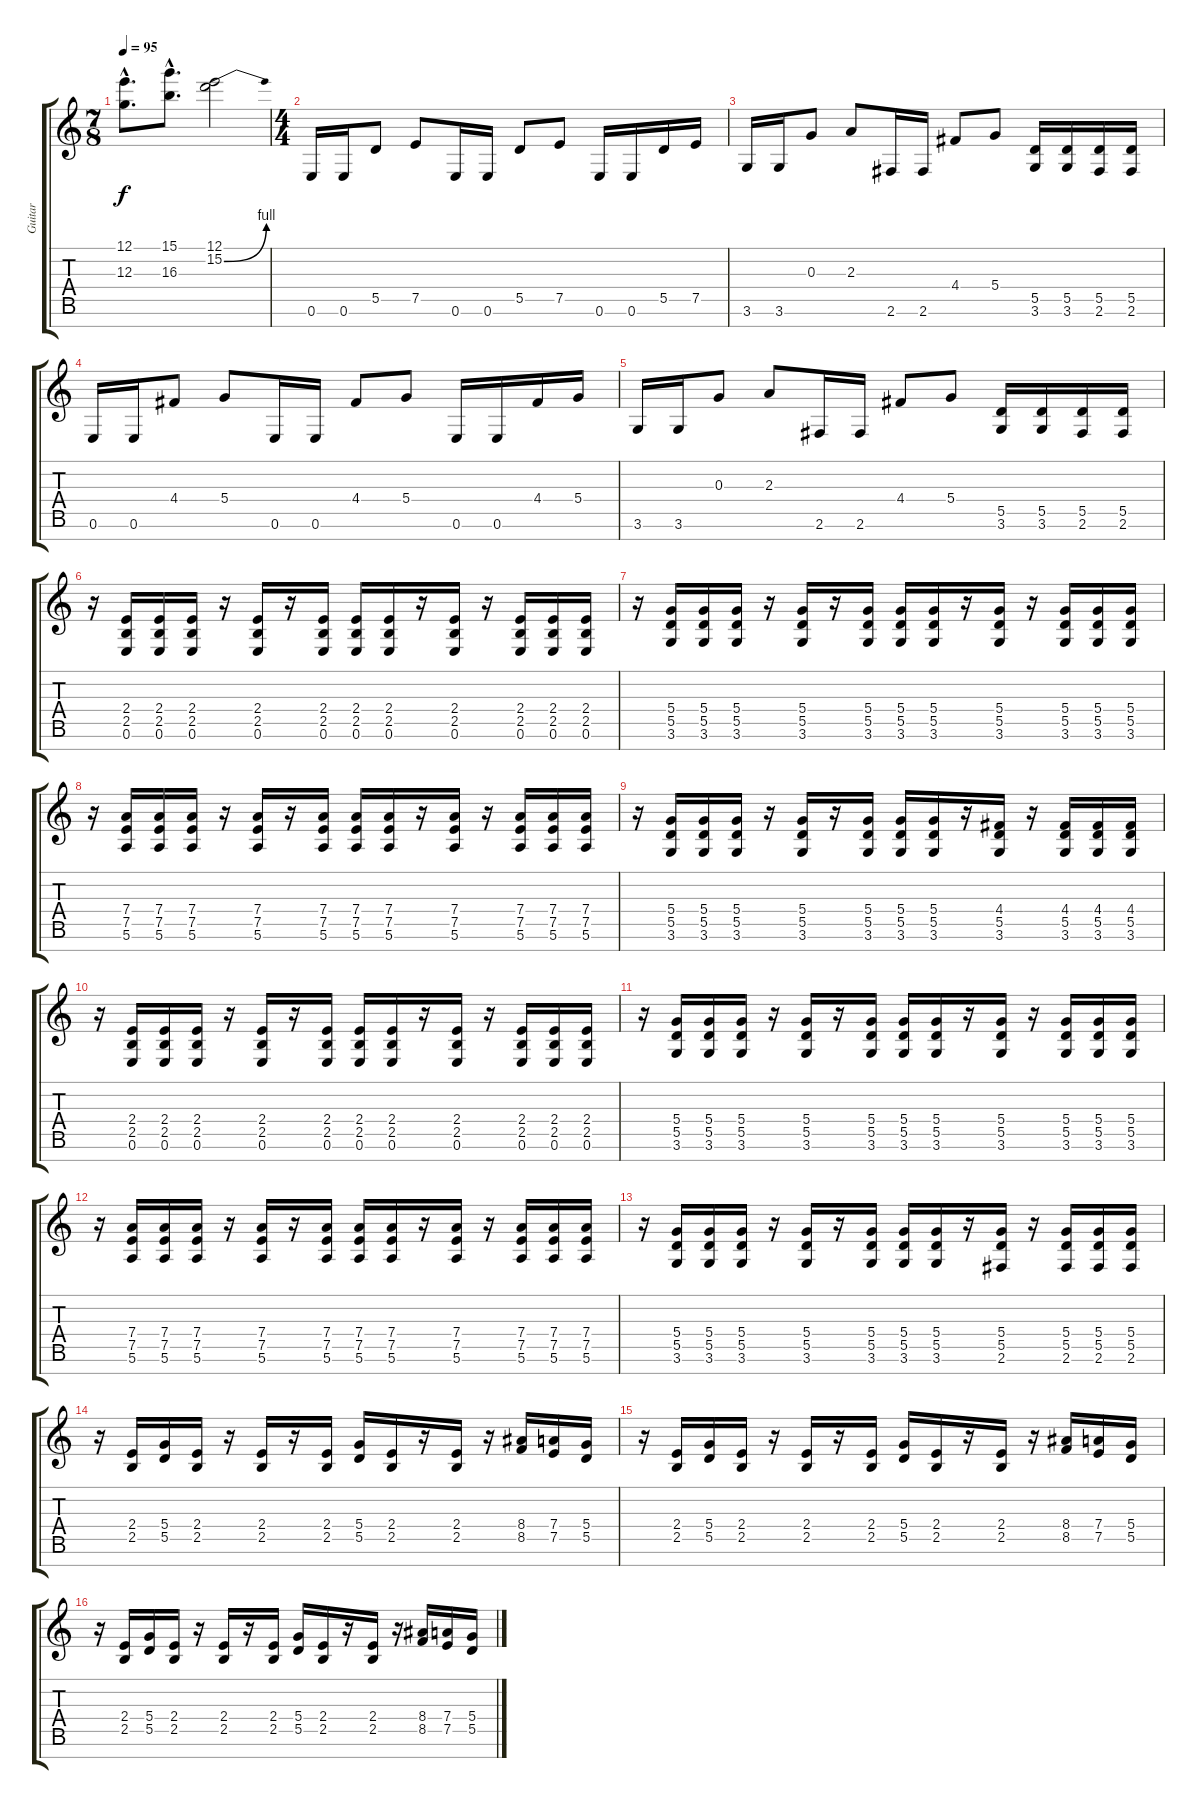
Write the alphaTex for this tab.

\track ("Guitar" "Guitar") {instrument distortionguitar}
\staff {score tabs}
\tuning (E4 B3 G3 D3 A2 E2 B1) {hide}
\ts (7 8)
\tempo 95
\clef g2
\ks c
(12.1{hac} 12.3{hac}).8{d dy f} (15.1{hac} 16.3{hac}).8{d} (12.1 15.2{be (bend 0 0 60 4)}).2 |
\ts (4 4)
0.6.16 0.6.16 5.5.8 7.5.8 0.6.16 0.6.16 5.5.8 7.5.8 0.6.16 0.6.16 5.5.16 7.5.16 |
3.6.16 3.6.16 0.3.8 2.3.8 2.6.16 2.6.16 4.4.8 5.4.8 (5.5 3.6).16 (5.5 3.6).16 (5.5 2.6).16 (5.5 2.6).16 |
0.6.16 0.6.16 4.4.8 5.4.8 0.6.16 0.6.16 4.4.8 5.4.8 0.6.16 0.6.16 4.4.16 5.4.16 |
3.6.16 3.6.16 0.3.8 2.3.8 2.6.16 2.6.16 4.4.8 5.4.8 (5.5 3.6).16 (5.5 3.6).16 (5.5 2.6).16 (5.5 2.6).16 |
r.16 (2.4 2.5 0.6).16 (2.4 2.5 0.6).16 (2.4 2.5 0.6).16 r.16 (2.4 2.5 0.6).16 r.16 (2.4 2.5 0.6).16 (2.4 2.5 0.6).16 (2.4 2.5 0.6).16 r.16 (2.4 2.5 0.6).16 r.16 (2.4 2.5 0.6).16 (2.4 2.5 0.6).16 (2.4 2.5 0.6).16 |
r.16 (5.4 5.5 3.6).16 (5.4 5.5 3.6).16 (5.4 5.5 3.6).16 r.16 (5.4 5.5 3.6).16 r.16 (5.4 5.5 3.6).16 (5.4 5.5 3.6).16 (5.4 5.5 3.6).16 r.16 (5.4 5.5 3.6).16 r.16 (5.4 5.5 3.6).16 (5.4 5.5 3.6).16 (5.4 5.5 3.6).16 |
r.16 (7.4 7.5 5.6).16 (7.4 7.5 5.6).16 (7.4 7.5 5.6).16 r.16 (7.4 7.5 5.6).16 r.16 (7.4 7.5 5.6).16 (7.4 7.5 5.6).16 (7.4 7.5 5.6).16 r.16 (7.4 7.5 5.6).16 r.16 (7.4 7.5 5.6).16 (7.4 7.5 5.6).16 (7.4 7.5 5.6).16 |
r.16 (5.4 5.5 3.6).16 (5.4 5.5 3.6).16 (5.4 5.5 3.6).16 r.16 (5.4 5.5 3.6).16 r.16 (5.4 5.5 3.6).16 (5.4 5.5 3.6).16 (5.4 5.5 3.6).16 r.16 (4.4 5.5 3.6).16 r.16 (4.4 5.5 3.6).16 (4.4 5.5 3.6).16 (4.4 5.5 3.6).16 |
r.16 (2.4 2.5 0.6).16 (2.4 2.5 0.6).16 (2.4 2.5 0.6).16 r.16 (2.4 2.5 0.6).16 r.16 (2.4 2.5 0.6).16 (2.4 2.5 0.6).16 (2.4 2.5 0.6).16 r.16 (2.4 2.5 0.6).16 r.16 (2.4 2.5 0.6).16 (2.4 2.5 0.6).16 (2.4 2.5 0.6).16 |
r.16 (5.4 5.5 3.6).16 (5.4 5.5 3.6).16 (5.4 5.5 3.6).16 r.16 (5.4 5.5 3.6).16 r.16 (5.4 5.5 3.6).16 (5.4 5.5 3.6).16 (5.4 5.5 3.6).16 r.16 (5.4 5.5 3.6).16 r.16 (5.4 5.5 3.6).16 (5.4 5.5 3.6).16 (5.4 5.5 3.6).16 |
r.16 (7.4 7.5 5.6).16 (7.4 7.5 5.6).16 (7.4 7.5 5.6).16 r.16 (7.4 7.5 5.6).16 r.16 (7.4 7.5 5.6).16 (7.4 7.5 5.6).16 (7.4 7.5 5.6).16 r.16 (7.4 7.5 5.6).16 r.16 (7.4 7.5 5.6).16 (7.4 7.5 5.6).16 (7.4 7.5 5.6).16 |
r.16 (5.4 5.5 3.6).16 (5.4 5.5 3.6).16 (5.4 5.5 3.6).16 r.16 (5.4 5.5 3.6).16 r.16 (5.4 5.5 3.6).16 (5.4 5.5 3.6).16 (5.4 5.5 3.6).16 r.16 (5.4 5.5 2.6).16 r.16 (5.4 5.5 2.6).16 (5.4 5.5 2.6).16 (5.4 5.5 2.6).16 |
r.16 (2.4 2.5).16 (5.4 5.5).16 (2.4 2.5).16 r.16 (2.4 2.5).16 r.16 (2.4 2.5).16 (5.4 5.5).16 (2.4 2.5).16 r.16 (2.4 2.5).16 r.16 (8.4 8.5).16 (7.4 7.5).16 (5.4 5.5).16 |
r.16 (2.4 2.5).16 (5.4 5.5).16 (2.4 2.5).16 r.16 (2.4 2.5).16 r.16 (2.4 2.5).16 (5.4 5.5).16 (2.4 2.5).16 r.16 (2.4 2.5).16 r.16 (8.4 8.5).16 (7.4 7.5).16 (5.4 5.5).16 |
r.16 (2.4 2.5).16 (5.4 5.5).16 (2.4 2.5).16 r.16 (2.4 2.5).16 r.16 (2.4 2.5).16 (5.4 5.5).16 (2.4 2.5).16 r.16 (2.4 2.5).16 r.16 (8.4 8.5).16 (7.4 7.5).16 (5.4 5.5).16
